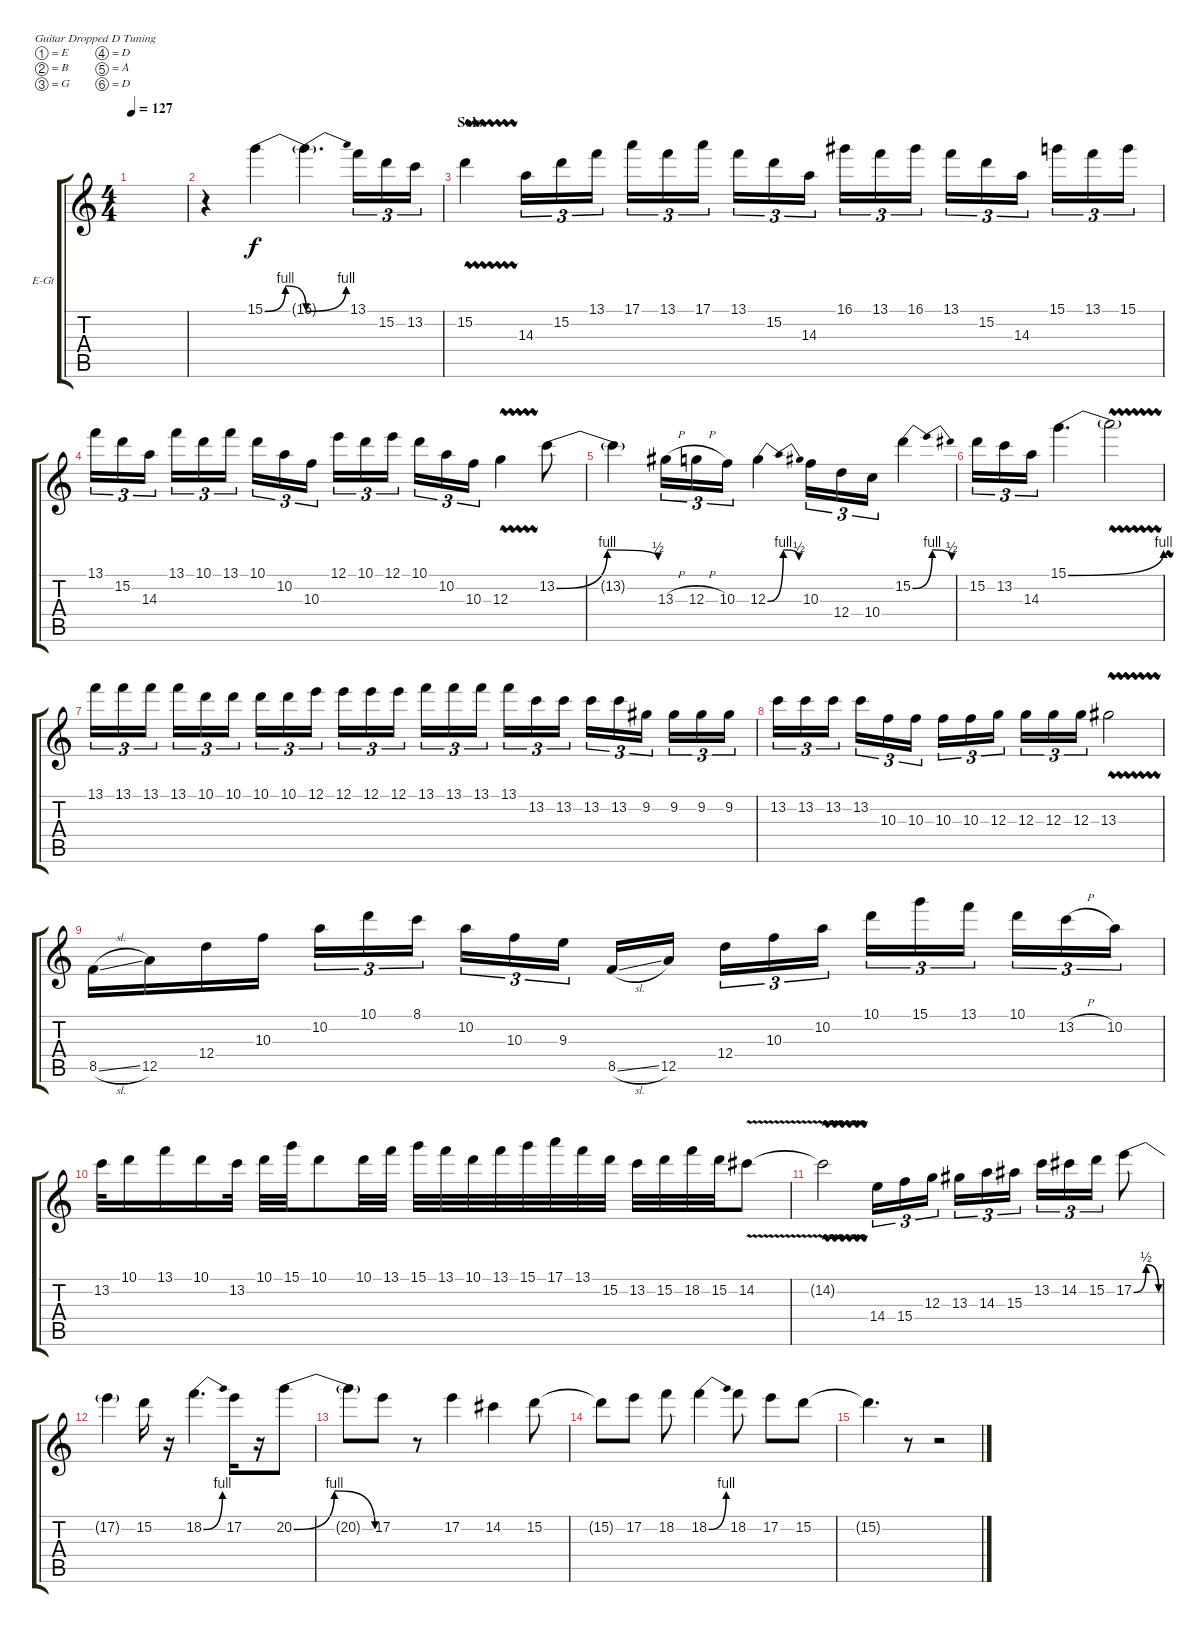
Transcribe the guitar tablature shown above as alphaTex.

\defaultSystemsLayout 4
\bracketExtendMode groupsimilarinstruments
\firstSystemTrackNameOrientation horizontal
\otherSystemsTrackNameOrientation horizontal
\track ("Lead Guitar (Main)" "E-Gt") {instrument distortionguitar}
\staff {score tabs}
\tuning (E4 B3 G3 D3 A2 D2)
\ts (4 4)
\tempo 127
\clef g2
\scale
0.333333
\ks c
|
\scale
0.333333 r.4 15.1{be (bendrelease 0 0 13.799999999999999 4 29.4 4 45 0)}.4 15.1{be (bend 0 0 16.2 4) t}.4{d} 13.1.16{tu (3 2)} 15.2.16{tu (3 2)} 13.2.16{tu (3 2)} |
\section ("" "Solo")
\scale
0.333333 15.2{vw}.4 14.3.16{tu (3 2)} 15.2.16{tu (3 2)} 13.1.16{tu (3 2)} 17.1.16{tu (3 2)} 13.1.16{tu (3 2)} 17.1.16{tu (3 2)} 13.1.16{tu (3 2)} 15.2.16{tu (3 2)} 14.3.16{tu (3 2)} 16.1.16{tu (3 2)} 13.1.16{tu (3 2)} 16.1.16{tu (3 2)} 13.1.16{tu (3 2)} 15.2.16{tu (3 2)} 14.3.16{tu (3 2)} 15.1.16{tu (3 2)} 13.1.16{tu (3 2)} 15.1.16{tu (3 2)} |
\scale
0.333333 13.1.16{tu (3 2)} 15.2.16{tu (3 2)} 14.3.16{tu (3 2)} 13.1.16{tu (3 2)} 10.1.16{tu (3 2)} 13.1.16{tu (3 2)} 10.1.16{tu (3 2)} 10.2.16{tu (3 2)} 10.3.16{tu (3 2)} 12.1.16{tu (3 2)} 10.1.16{tu (3 2)} 12.1.16{tu (3 2)} 10.1.16{tu (3 2)} 10.2.16{tu (3 2)} 10.3.16{tu (3 2)} 12.3{vw}.4 13.2{be (bendrelease 0 0 17.4 4 39.6 4 60 2)}.8 |
\scale
0.333333 13.2{t}.4 13.3{h}.16{tu (3 2)} 12.3{h}.16{tu (3 2)} 10.3.16{tu (3 2)} 12.3{be (bendrelease 0 0 17.4 4 45 4 60 2)}.4 10.3.16{tu (3 2)} 12.4.16{tu (3 2)} 10.4.16{tu (3 2)} 15.2{be (bendrelease 0 0 19.2 4 44.4 4 60 2)}.4 |
\scale
0.333333 15.2.16{tu (3 2)} 13.2.16{tu (3 2)} 14.3.16{tu (3 2)} 15.1{be (bend 0 0 20.4 4)}.4{d} 15.1{vw t}.2 |
\scale
0.333333 13.1.16{tu (3 2)} 13.1.16{tu (3 2)} 13.1.16{tu (3 2)} 13.1.16{tu (3 2)} 10.1.16{tu (3 2)} 10.1.16{tu (3 2)} 10.1.16{tu (3 2)} 10.1.16{tu (3 2)} 12.1.16{tu (3 2)} 12.1.16{tu (3 2)} 12.1.16{tu (3 2)} 12.1.16{tu (3 2)} 13.1.16{tu (3 2)} 13.1.16{tu (3 2)} 13.1.16{tu (3 2)} 13.1.16{tu (3 2)} 13.2.16{tu (3 2)} 13.2.16{tu (3 2)} 13.2.16{tu (3 2)} 13.2.16{tu (3 2)} 9.2.16{tu (3 2)} 9.2.16{tu (3 2)} 9.2.16{tu (3 2)} 9.2.16{tu (3 2)} |
\scale
0.333333 13.2.16{tu (3 2)} 13.2.16{tu (3 2)} 13.2.16{tu (3 2)} 13.2.16{tu (3 2)} 10.3.16{tu (3 2)} 10.3.16{tu (3 2)} 10.3.16{tu (3 2)} 10.3.16{tu (3 2)} 12.3.16{tu (3 2)} 12.3.16{tu (3 2)} 12.3.16{tu (3 2)} 12.3.16{tu (3 2)} 13.3{vw}.2 |
\scale
0.333333 8.5{sl}.16 12.5.16 12.4.16 10.3.16 10.2.16{tu (3 2)} 10.1.16{tu (3 2)} 8.1.16{tu (3 2)} 10.2.16{tu (3 2)} 10.3.16{tu (3 2)} 9.3.16{tu (3 2)} 8.5{sl}.16 12.5.16 12.4.16{tu (3 2)} 10.3.16{tu (3 2)} 10.2.16{tu (3 2)} 10.1.16{tu (3 2)} 15.1.16{tu (3 2)} 13.1.16{tu (3 2)} 10.1.16{tu (3 2)} 13.2{h}.16{tu (3 2)} 10.2.16{tu (3 2)} |
\scale
0.333333 13.2.32 10.1.16 13.1.16 10.1.16 13.2.32 10.1.32 15.1.32 10.1.8 10.1.32 13.1.32 15.1.32 13.1.32 10.1.32 13.1.32 15.1.32 17.1.32 13.1.32 15.2.32 13.2.32 15.2.32 18.2.32 15.2.32 14.2{v}.8 |
\scale
0.333333 14.2{vw t}.2 14.4.16{tu (3 2)} 15.4.16{tu (3 2)} 12.3.16{tu (3 2)} 13.3.16{tu (3 2)} 14.3.16{tu (3 2)} 15.3.16{tu (3 2)} 13.2.16{tu (3 2)} 14.2.16{tu (3 2)} 15.2.16{tu (3 2)} 17.2{be (bendrelease 0 0 10.799999999999999 2 34.8 2 42.6 0)}.8 |
\scale
0.333333 17.2{t}.4 15.2.16 r.16 18.2{be (bend 0 0 18 4)}.4{d} 17.2.16 r.16 20.2{be (bendrelease 0 0 7.199999999999999 4 18 4 37.199999999999996 0)}.8 |
\scale
0.333333 20.2{t}.8 17.2.8 r.8 17.2.4 14.2.4 15.2.8 |
\scale
0.333333 15.2{t}.8 17.2.8 18.2.8 18.2{be (bend 0 0 19.8 4)}.4 18.2.8 17.2.8 15.2.8 |
\scale
0.333333 15.2{t}.4{d} r.8 r.2 |
\scale
0.333333
